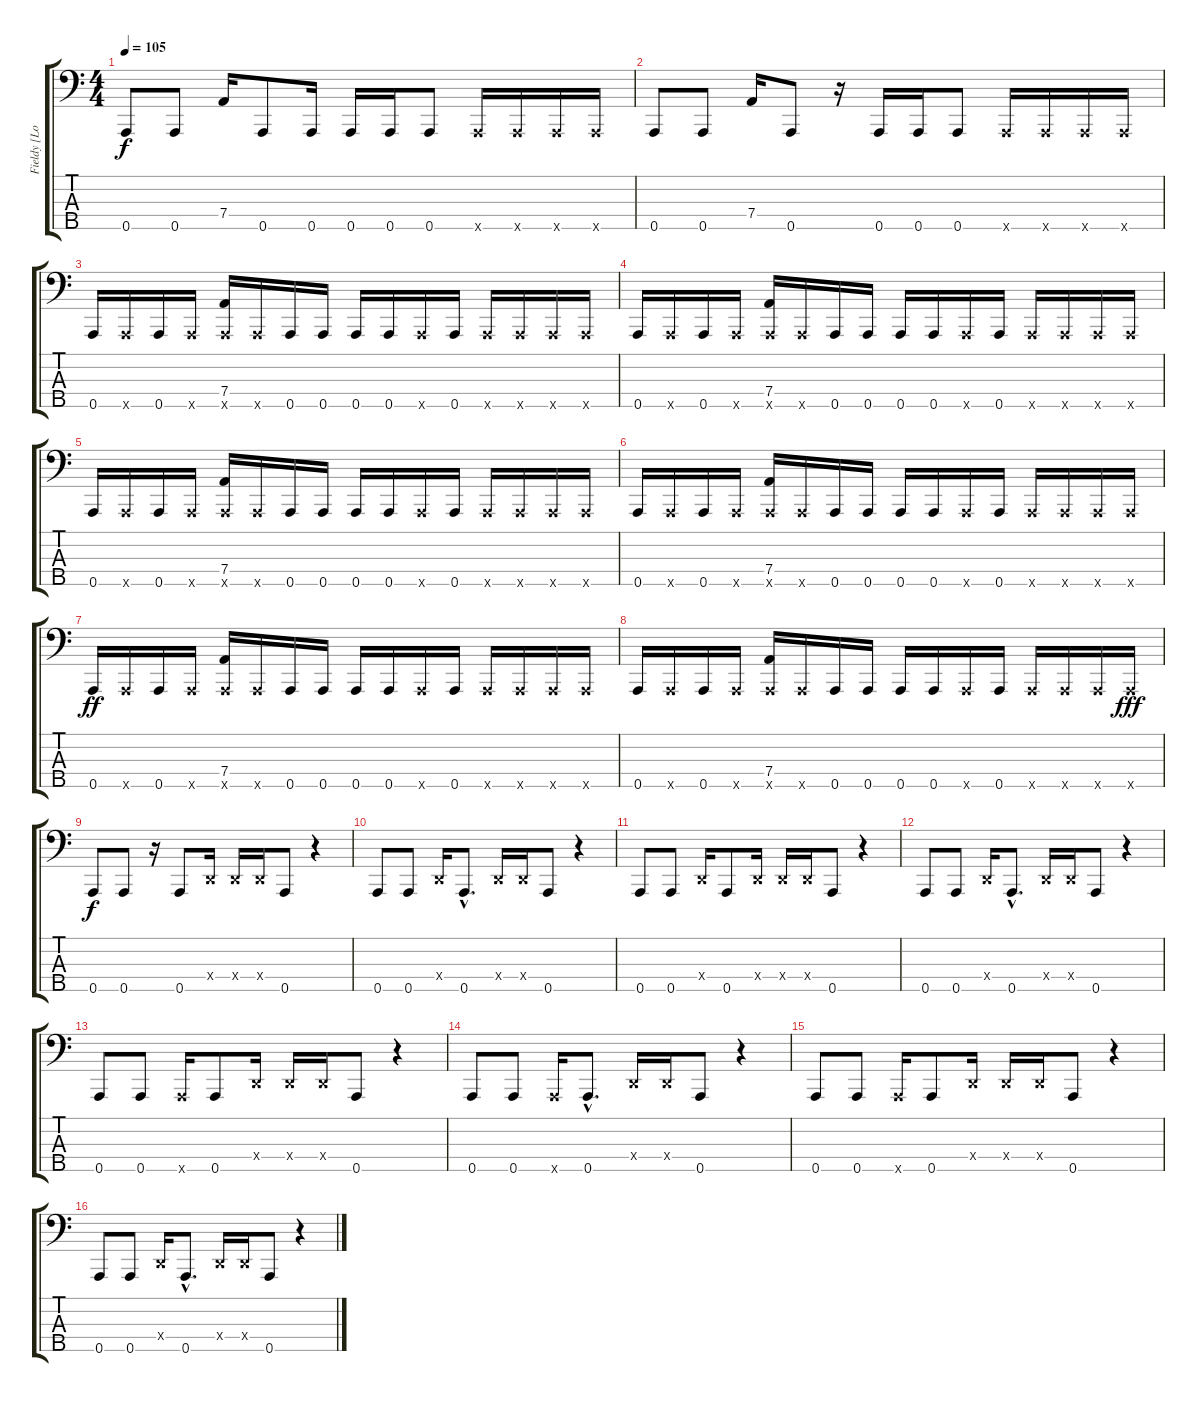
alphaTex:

\track ("Fieldy [Lowend]" "Fieldy [Lo") {instrument electricbassfinger}
\staff {score tabs}
\tuning (F2 C2 G1 D1 A0) {hide}
\ts (4 4)
\tempo 105
\clef f4
\ks c
0.5.8{dy f volume 12} 0.5.8 7.4.16 0.5.8 0.5.16 0.5.16 0.5.16 0.5.8 0.5{x}.16 0.5{x}.16 0.5{x}.16 0.5{x}.16 |
0.5.8 0.5.8 7.4.16 0.5.8 r.16 0.5.16 0.5.16 0.5.8 0.5{x}.16 0.5{x}.16 0.5{x}.16 0.5{x}.16 |
0.5.16 0.5{x}.16 0.5.16 0.5{x}.16 (7.4 0.5{x}).16 0.5{x}.16 0.5.16 0.5.16 0.5.16 0.5.16 0.5{x}.16 0.5.16 0.5{x}.16 0.5{x}.16 0.5{x}.16 0.5{x}.16 |
0.5.16 0.5{x}.16 0.5.16 0.5{x}.16 (7.4 0.5{x}).16 0.5{x}.16 0.5.16 0.5.16 0.5.16 0.5.16 0.5{x}.16 0.5.16 0.5{x}.16 0.5{x}.16 0.5{x}.16 0.5{x}.16 |
0.5.16 0.5{x}.16 0.5.16 0.5{x}.16 (7.4 0.5{x}).16 0.5{x}.16 0.5.16 0.5.16 0.5.16 0.5.16 0.5{x}.16 0.5.16 0.5{x}.16 0.5{x}.16 0.5{x}.16 0.5{x}.16 |
0.5.16 0.5{x}.16 0.5.16 0.5{x}.16 (7.4 0.5{x}).16 0.5{x}.16 0.5.16 0.5.16 0.5.16 0.5.16 0.5{x}.16 0.5.16 0.5{x}.16 0.5{x}.16 0.5{x}.16 0.5{x}.16 |
0.5.16{dy ff} 0.5{x}.16 0.5.16 0.5{x}.16 (7.4 0.5{x}).16 0.5{x}.16 0.5.16 0.5.16 0.5.16 0.5.16 0.5{x}.16 0.5.16 0.5{x}.16 0.5{x}.16 0.5{x}.16 0.5{x}.16 |
0.5.16 0.5{x}.16 0.5.16 0.5{x}.16 (7.4 0.5{x}).16 0.5{x}.16 0.5.16 0.5.16 0.5.16 0.5.16 0.5{x}.16 0.5.16 0.5{x}.16 0.5{x}.16 0.5{x}.16 0.5{x}.16{dy fff} |
0.5.8{dy f volume 16} 0.5.8 r.16 0.5.8 0.4{x}.16 0.4{x}.16 0.4{x}.16 0.5.8 r.4 |
0.5.8 0.5.8 0.4{x}.16 0.5{hac}.8{d} 0.4{x}.16 0.4{x}.16 0.5.8 r.4 |
0.5.8 0.5.8 0.4{x}.16 0.5.8 0.4{x}.16 0.4{x}.16 0.4{x}.16 0.5.8 r.4 |
0.5.8 0.5.8 0.4{x}.16 0.5{hac}.8{d} 0.4{x}.16 0.4{x}.16 0.5.8 r.4 |
0.5.8 0.5.8 0.5{x}.16 0.5.8 0.4{x}.16 0.4{x}.16 0.4{x}.16 0.5.8 r.4 |
0.5.8 0.5.8 0.5{x}.16 0.5{hac}.8{d} 0.4{x}.16 0.4{x}.16 0.5.8 r.4 |
0.5.8 0.5.8 0.5{x}.16 0.5.8 0.4{x}.16 0.4{x}.16 0.4{x}.16 0.5.8 r.4 |
0.5.8 0.5.8 0.4{x}.16 0.5{hac}.8{d} 0.4{x}.16 0.4{x}.16 0.5.8 r.4
